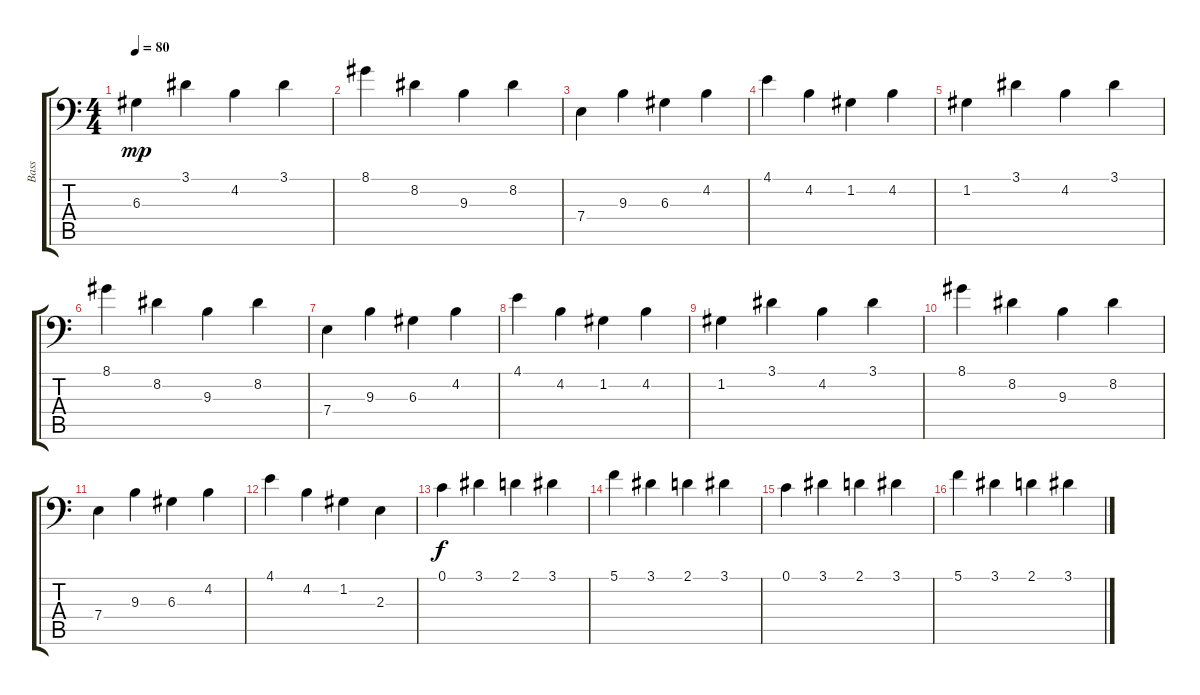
\track ("Bass" "Bass") {instrument acousticbass}
\staff {score tabs}
\tuning (C3 G2 D2 A1 E1 B0) {hide}
\ts (4 4)
\tempo 80
\clef f4
\ks c
6.3.4{dy mp} 3.1.4 4.2.4 3.1.4 |
8.1.4 8.2.4 9.3.4 8.2.4 |
7.4.4 9.3.4 6.3.4 4.2.4 |
4.1.4 4.2.4 1.2.4 4.2.4 |
1.2.4 3.1.4 4.2.4 3.1.4 |
8.1.4 8.2.4 9.3.4 8.2.4 |
7.4.4 9.3.4 6.3.4 4.2.4 |
4.1.4 4.2.4 1.2.4 4.2.4 |
1.2.4 3.1.4 4.2.4 3.1.4 |
8.1.4 8.2.4 9.3.4 8.2.4 |
7.4.4 9.3.4 6.3.4 4.2.4 |
4.1.4 4.2.4 1.2.4 2.3.4 |
0.1.4{dy f} 3.1.4 2.1.4 3.1.4 |
5.1.4 3.1.4 2.1.4 3.1.4 |
0.1.4 3.1.4 2.1.4 3.1.4 |
5.1.4 3.1.4 2.1.4 3.1.4
